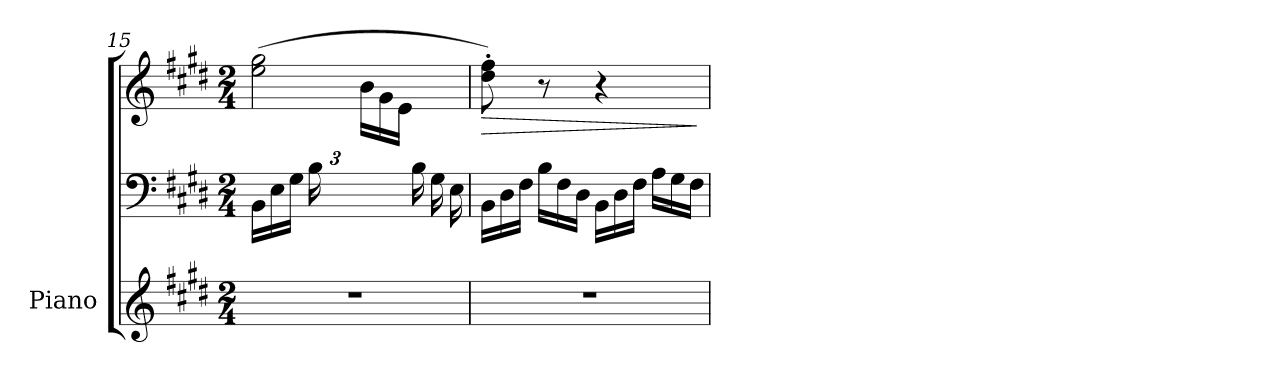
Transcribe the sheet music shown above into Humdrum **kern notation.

**kern	**kern	**kern	**dynam
*part1	*part1	*part1	*part1
*staff3	*staff2	*staff1	*staff1/2/3
*I"Piano	*	*	*
*I'Pno	*	*	*
!!LO:LB:g=z
*clefG2	*clefF4	*clefG2	*
*k[f#c#g#d#]	*k[f#c#g#d#]	*k[f#c#g#d#]	*
*M2/4	*M2/4	*M2/4	*
*	*Xtuplet	*	*
=15	=15	=15	=15
*	*	*^	*
2r	24BB\LL	(>2ee\ 2gg#\	6ryy	.
.	24E\	.	.	.
.	24G#\JJ	.	.	.
.	24B\LL	.	.	.
.	24%5ryy	.	24e\	.
.	.	.	24g#\JJ	.
*	*	*	*Xtuplet	*
.	.	.	24b\LL	.
.	.	.	24g#\	.
.	.	.	24e\JJ	.
.	24B\LL	.	8ryy	.
.	24G#\	.	.	.
.	24E\JJ	.	.	.
*	*	*v	*v	*
=16	=16	=16	=16
!	!	!	!LO:HP:b
2r	24BB\LL	8dd#\' 8ff#\')	>
.	24D#\	.	.
.	24F#\JJ	.	.
.	24B\LL	8r	.
.	24F#\	.	.
.	24D#\JJ	.	.
.	24BB\LL	4r	.
.	24D#\	.	.
.	24F#\JJ	.	.
.	24A\LL	.	.
.	24G#\	.	.
.	24F#\JJ	.	.
.	.	.	]
=	=	=	=
*-	*-	*-	*-
